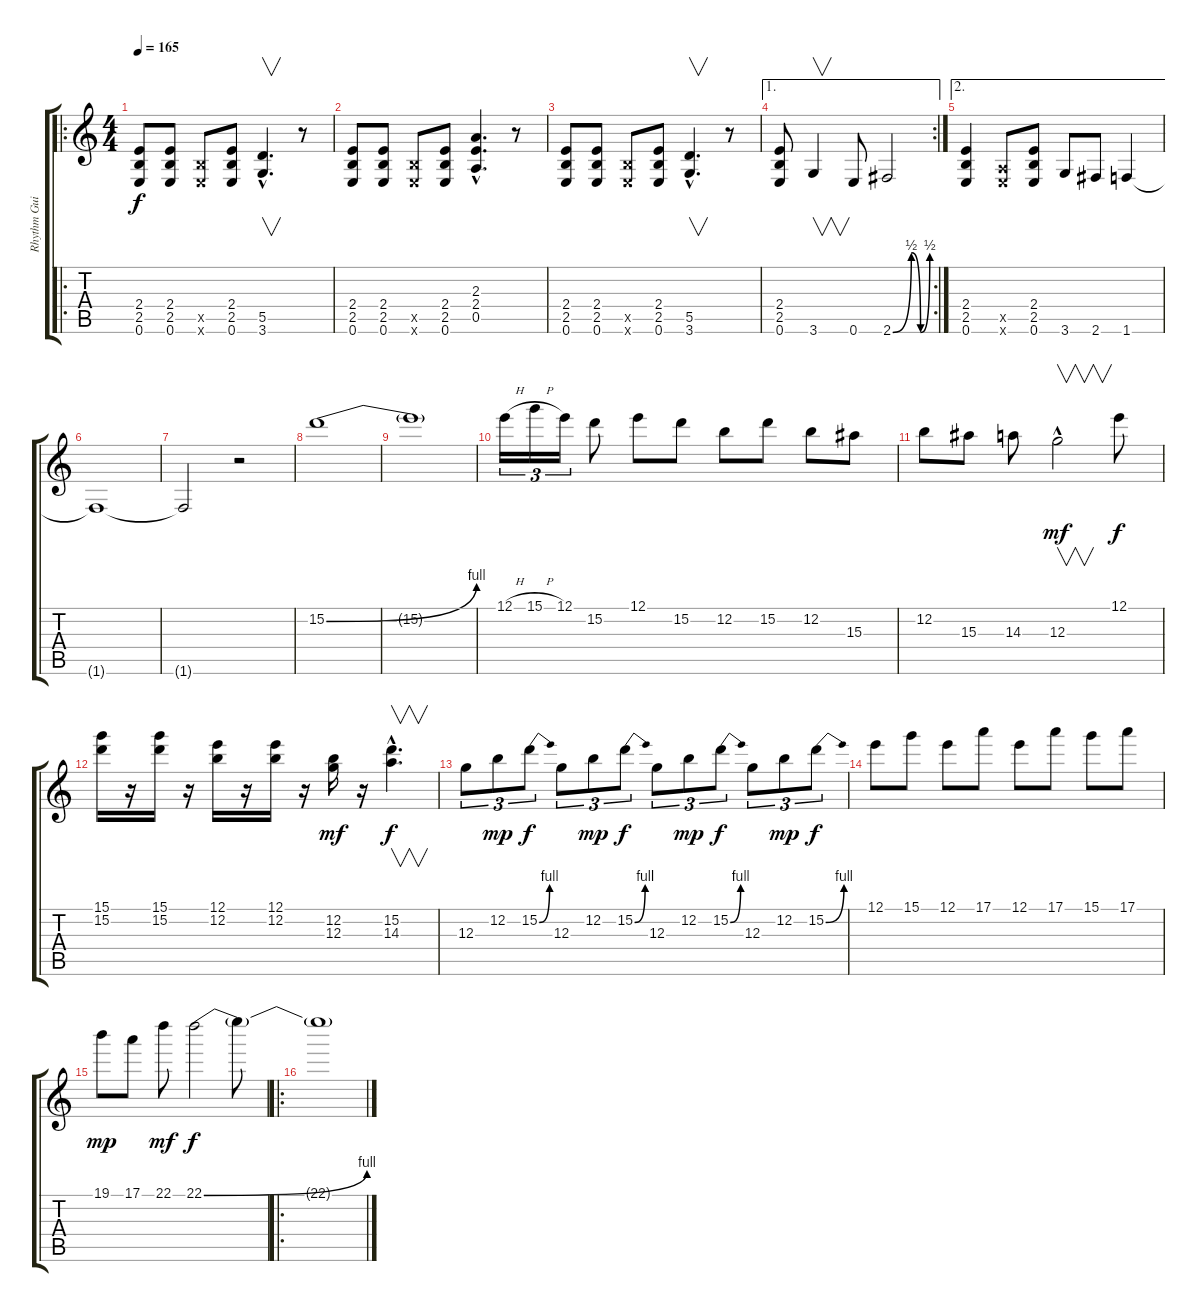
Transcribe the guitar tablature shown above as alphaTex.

\track ("Rhythm Guitar" "Rhythm Gui") {instrument overdrivenguitar}
\staff {score tabs}
\tuning (E4 B3 G3 D3 A2 E2) {hide}
\ro
\ts (4 4)
\tempo 165
\clef g2
\ks c
(2.4 2.5 0.6).8{dy f instrument overdrivenguitar} (2.4 2.5 0.6).8 (2.5{x} 0.6{x}).8 (2.4 2.5 0.6).8 (5.5{hac} 3.6{hac}).4{v d} r.8 |
(2.4 2.5 0.6).8 (2.4 2.5 0.6).8 (2.5{x} 0.6{x}).8 (2.4 2.5 0.6).8 (2.3{hac} 2.4{hac} 0.5{hac}).4{d} r.8 |
(2.4 2.5 0.6).8 (2.4 2.5 0.6).8 (2.5{x} 0.6{x}).8 (2.4 2.5 0.6).8 (5.5{hac} 3.6{hac}).4{v d} r.8 |
\ae 1
\rc 2
(2.4 2.5 0.6).8 3.6.4{v} 0.6.8 2.6{be (custom 0 0 30 2 45 0 60 2)}.2 |
\ae 2
(2.4 2.5 0.6).4 (0.5{x} 0.6{x}).8 (2.4 2.5 0.6).8 3.6.8 2.6.8 1.6.4{volume 0} |
1.6{t}.1 |
1.6{t}.2 r.2{volume 14} |
15.2{be (bend 0 0 60 4)}.1 |
15.2{t}.1 |
12.1{h}.16{tu (3 2)} 15.1{h}.16{tu (3 2)} 12.1.16{tu (3 2)} 15.2.8 12.1.8 15.2.8 12.2.8 15.2.8 12.2.8 15.3.8 |
12.2.8 15.3.8 14.3.8 12.3{hac}.2{v dy mf} 12.1.8{dy f} |
(15.1 15.2).16 r.16 (15.1 15.2).16 r.16 (12.1 12.2).16 r.16 (12.1 12.2).16 r.16 (12.2 12.3).16{dy mf} r.16 (15.2{hac} 14.3{hac}).4{v d dy f} |
12.3.8{tu (3 2)} 12.2.8{tu (3 2) dy mp} 15.2{be (bend 0 0 60 4)}.8{tu (3 2) dy f} 12.3.8{tu (3 2)} 12.2.8{tu (3 2) dy mp} 15.2{be (bend 0 0 60 4)}.8{tu (3 2) dy f} 12.3.8{tu (3 2)} 12.2.8{tu (3 2) dy mp} 15.2{be (bend 0 0 60 4)}.8{tu (3 2) dy f} 12.3.8{tu (3 2)} 12.2.8{tu (3 2) dy mp} 15.2{be (bend 0 0 60 4)}.8{tu (3 2) dy f} |
12.1.8 15.1.8 12.1.8 17.1.8 12.1.8 17.1.8 15.1.8 17.1.8 |
19.1.8{dy mp} 17.1.8 22.1.8{dy mf} 22.1{be (bend 0 0 60 4)}.2{dy f} 22.1{t}.8 |
\ro
22.1{t}.1{volume 0}
